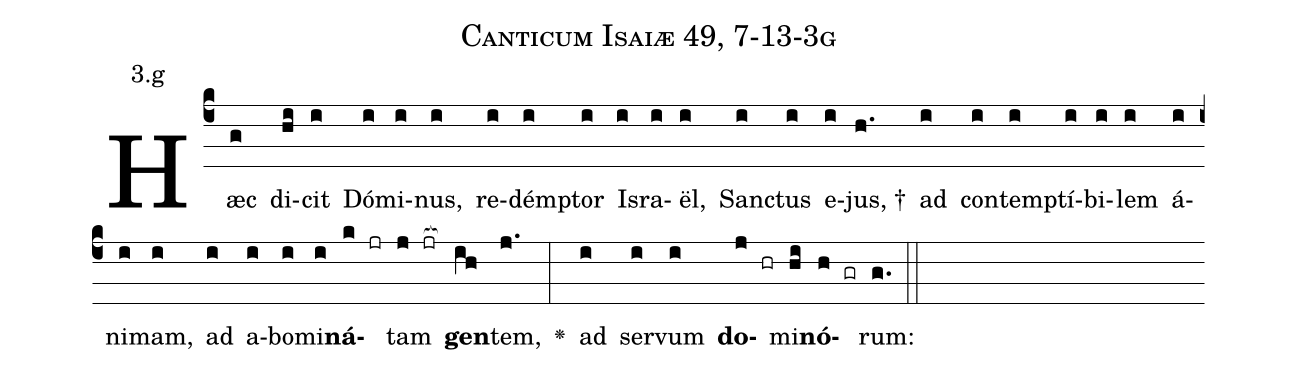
name: Canticum Isaiæ 49, 7-13-3g;
annotation: 3.g;
%%
(c4)Hæc(g) di(hi)cit(i) Dó(i)mi(i)nus,(i) re(i)dém(i)ptor(i) Is(i)ra(i)ël,(i) San(i)ctus(i) e(i)jus, †(h.) ad(i) con(i)tem(i)ptí(i)bi(i)lem(i) á(i)ni(i)mam,(i) ad(i) a(i)bo(i)mi(i)<b>ná</b>(k jr)tam(j jr[ocb:1{]) <b>gen</b>(ih[ocb:0}])tem,(j.) <v>\greheightstar</v>(:) ad(i) ser(i)vum(i) <b>do</b>(j hr)mi(hi)<b>nó</b>(h gr)rum:(g.) (::)


%E(i) u(i) o(j) u(hi) a(h) e.(g.) (::)
